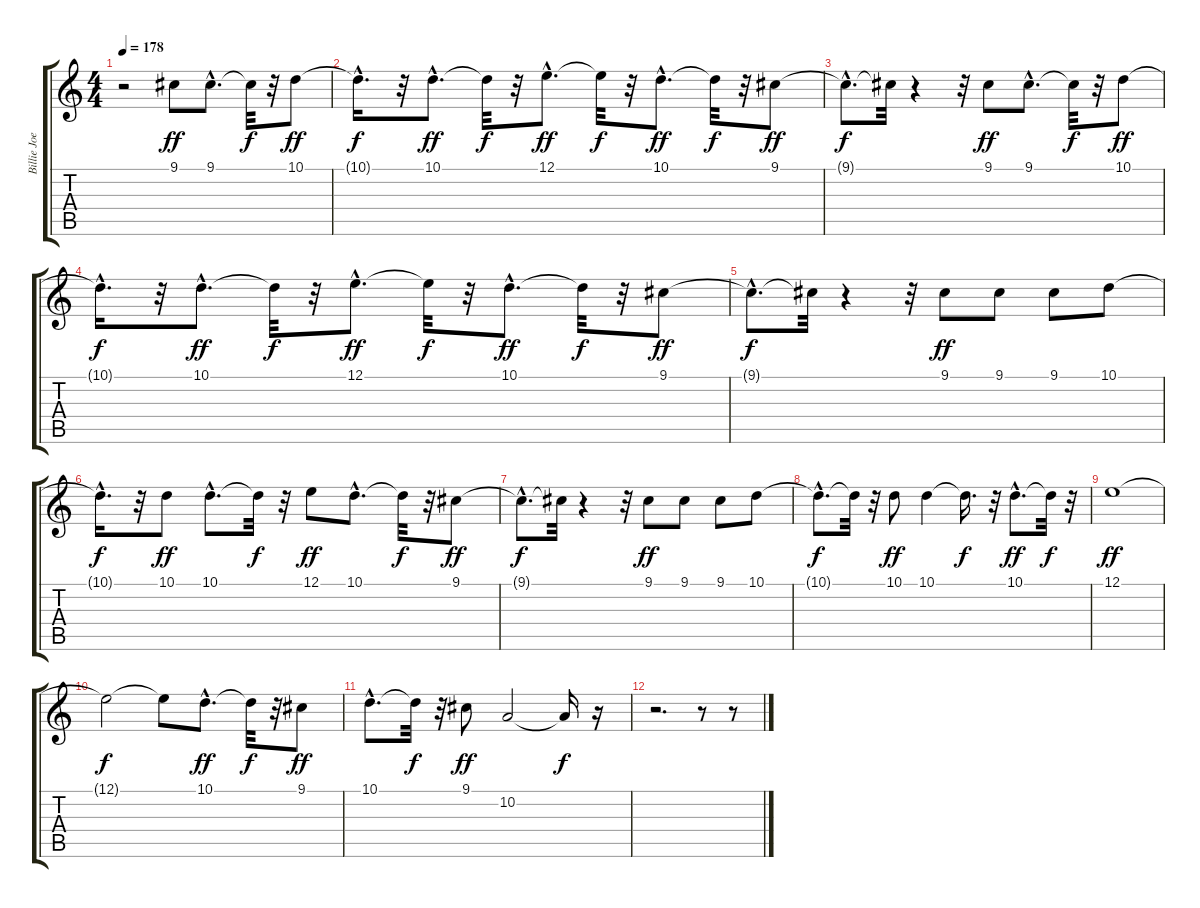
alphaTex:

\track ("Billie Joe - Vocals" "Billie Joe") {instrument lead6voice}
\staff {score tabs}
\tuning (E4 B3 G3 D3 A2 E2) {hide}
\ts (4 4)
\tempo 178
\clef g2
\ks c
r.2{dy f} 9.1.8{dy ff} 9.1{hac}.8{d} 9.1{t}.32{dy f} r.32 10.1.8{dy ff} |
10.1{hac t}.16{d dy f} r.32 10.1{hac}.8{d dy ff} 10.1{t}.32{dy f} r.32 12.1{hac}.8{d dy ff} 12.1{t}.32{dy f} r.32 10.1{hac}.8{d dy ff} 10.1{t}.32{dy f} r.32 9.1.8{dy ff} |
9.1{hac t}.8{d dy f} 9.1{t}.32 r.4 r.32 9.1.8{dy ff} 9.1{hac}.8{d} 9.1{t}.32{dy f} r.32 10.1.8{dy ff} |
10.1{hac t}.16{d dy f} r.32 10.1{hac}.8{d dy ff} 10.1{t}.32{dy f} r.32 12.1{hac}.8{d dy ff} 12.1{t}.32{dy f} r.32 10.1{hac}.8{d dy ff} 10.1{t}.32{dy f} r.32 9.1.8{dy ff} |
9.1{hac t}.8{d dy f} 9.1{t}.32 r.4 r.32 9.1.8{dy ff} 9.1.8 9.1.8 10.1.8 |
10.1{hac t}.16{d dy f} r.32 10.1.8{dy ff} 10.1{hac}.8{d} 10.1{t}.32{dy f} r.32 12.1.8{dy ff} 10.1{hac}.8{d} 10.1{t}.32{dy f} r.32 9.1.8{dy ff} |
9.1{hac t}.8{d dy f} 9.1{t}.32 r.4 r.32 9.1.8{dy ff} 9.1.8 9.1.8 10.1.8 |
10.1{hac t}.8{d dy f} 10.1{t}.32 r.32 10.1.8{dy ff} 10.1.4 10.1{t}.16{d dy f} r.32 10.1{hac}.8{d dy ff} 10.1{t}.32{dy f} r.32 |
12.1.1{dy ff} |
12.1{t}.2{dy f} 12.1{t}.8 10.1{hac}.8{d dy ff} 10.1{t}.32{dy f} r.32 9.1.8{dy ff} |
10.1{hac}.8{d} 10.1{t}.32{dy f} r.32 9.1.8{dy ff} 10.2.2 10.2{t}.16{dy f} r.16 |
r.2{d} r.8 r.8
